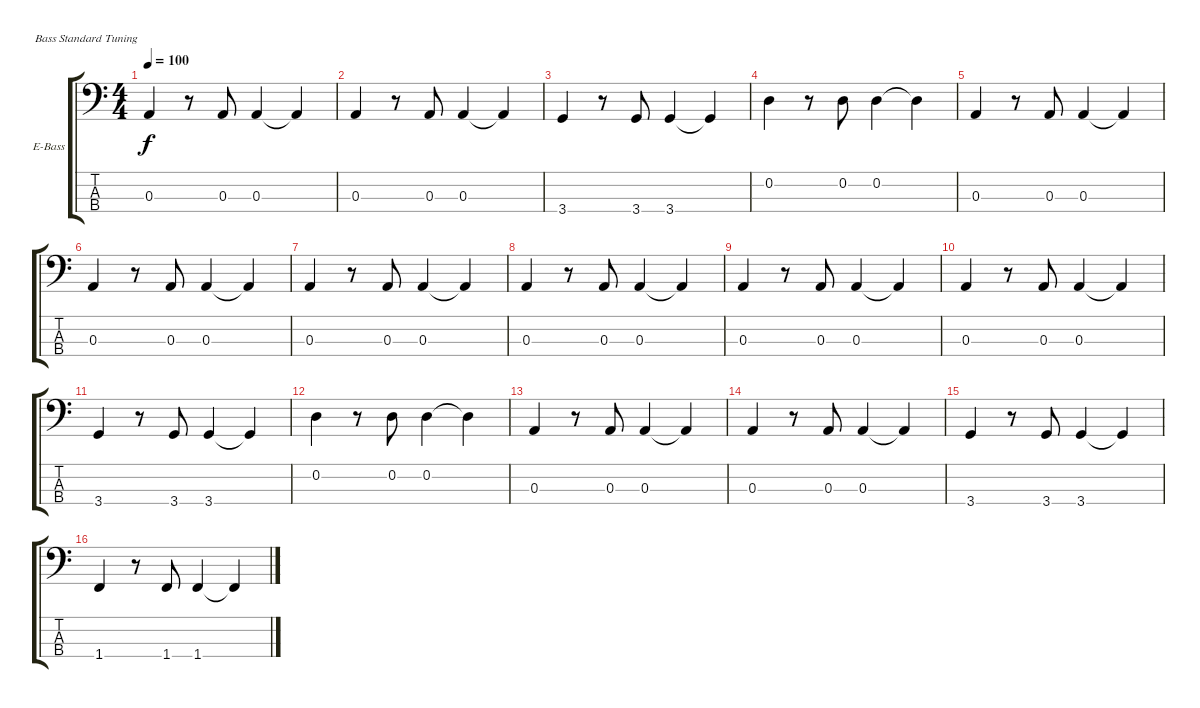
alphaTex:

\defaultSystemsLayout 4
\bracketExtendMode groupsimilarinstruments
\firstSystemTrackNameOrientation horizontal
\otherSystemsTrackNameOrientation horizontal
\track ("Electric Bass" "E-Bass") {instrument electricbassfinger}
\staff {score tabs}
\tuning (G2 D2 A1 E1)
\ts (4 4)
\tempo 100
\clef f4
\ks c
0.3.4{dy f} r.8 0.3.8 0.3.4 0.3{t}.4 |
0.3.4 r.8 0.3.8 0.3.4 0.3{t}.4 |
3.4.4 r.8 3.4.8 3.4.4 3.4{t}.4 |
0.2.4 r.8 0.2.8 0.2.4 0.2{t}.4 |
0.3.4 r.8 0.3.8 0.3.4 0.3{t}.4 |
0.3.4 r.8 0.3.8 0.3.4 0.3{t}.4 |
0.3.4 r.8 0.3.8 0.3.4 0.3{t}.4 |
0.3.4 r.8 0.3.8 0.3.4 0.3{t}.4 |
0.3.4 r.8 0.3.8 0.3.4 0.3{t}.4 |
0.3.4 r.8 0.3.8 0.3.4 0.3{t}.4 |
3.4.4 r.8 3.4.8 3.4.4 3.4{t}.4 |
0.2.4 r.8 0.2.8 0.2.4 0.2{t}.4 |
0.3.4 r.8 0.3.8 0.3.4 0.3{t}.4 |
0.3.4 r.8 0.3.8 0.3.4 0.3{t}.4 |
3.4.4 r.8 3.4.8 3.4.4 3.4{t}.4 |
1.4.4 r.8 1.4.8 1.4.4 1.4{t}.4
